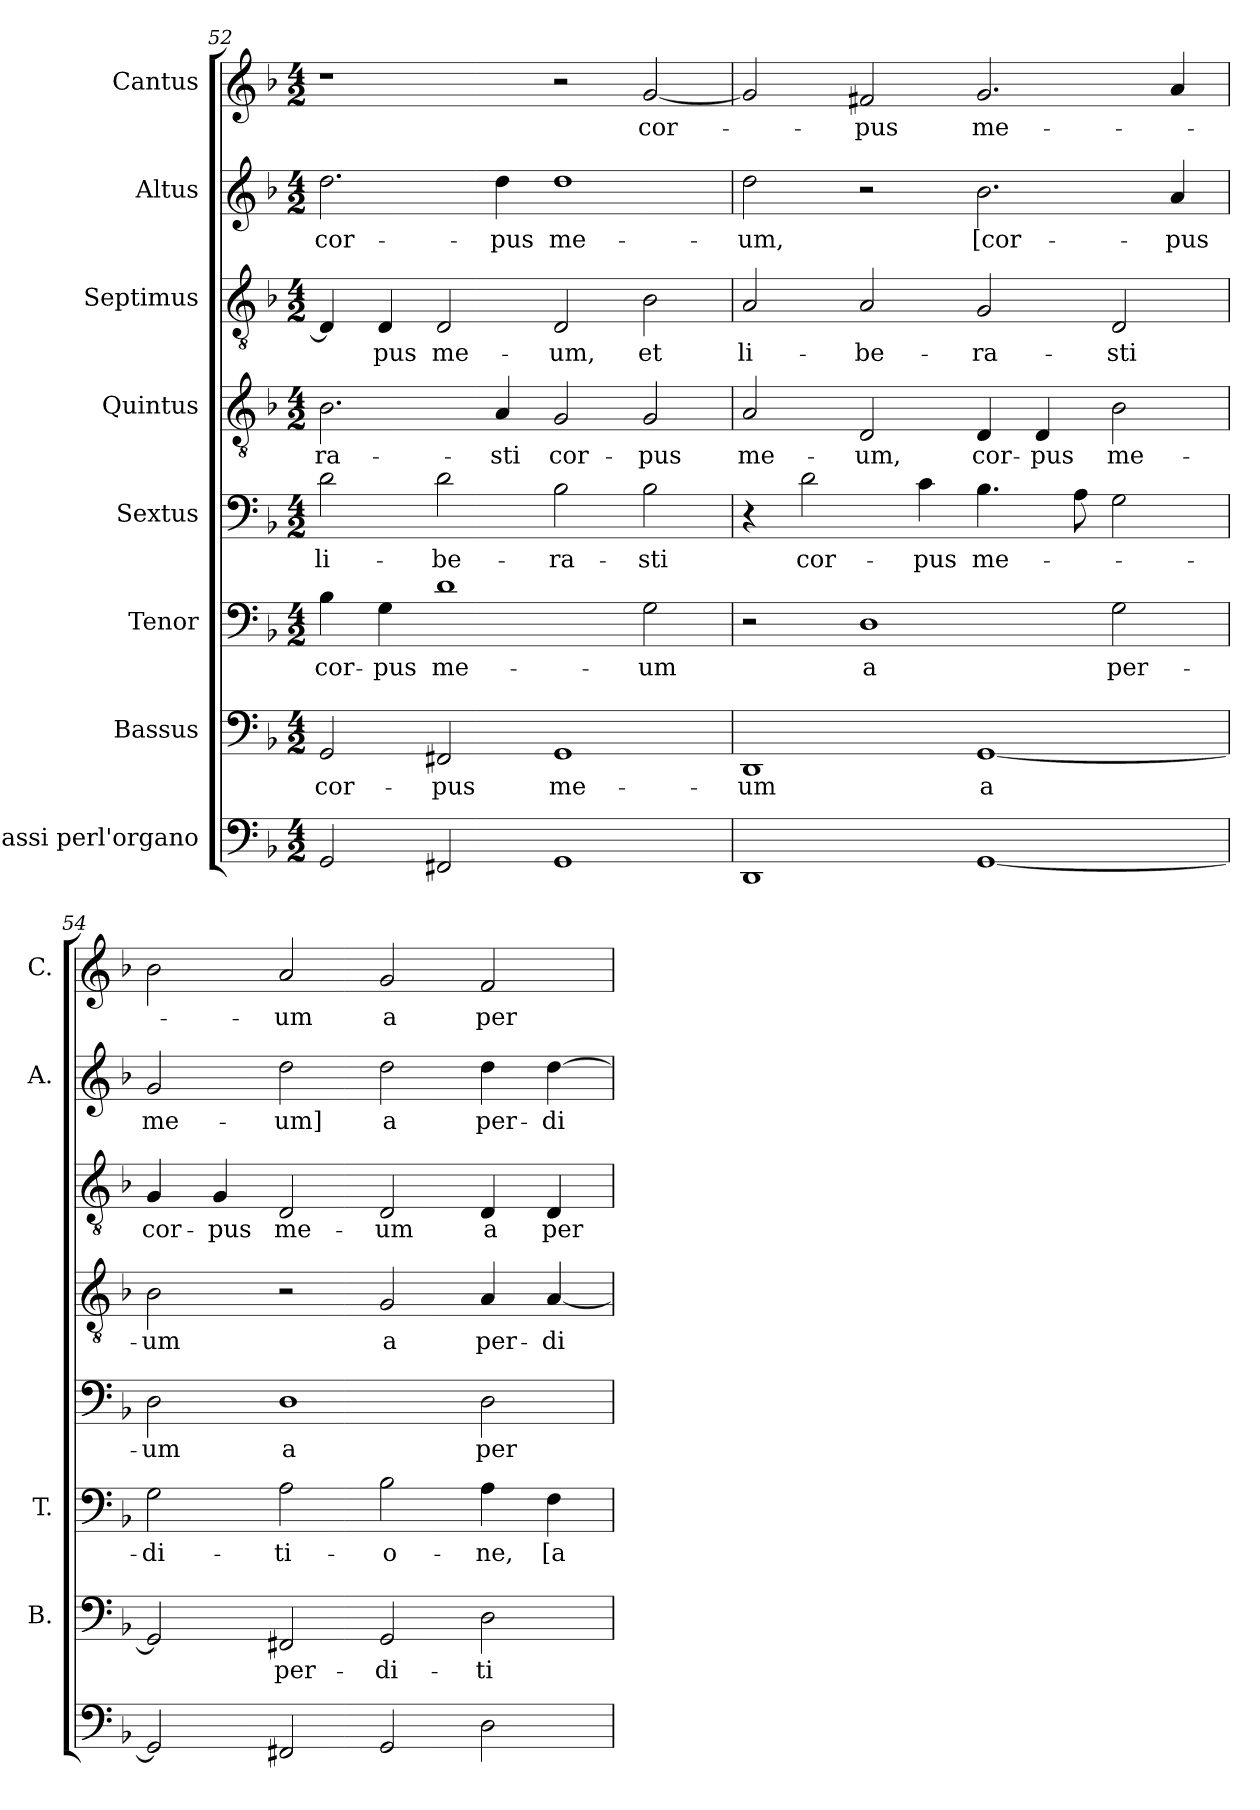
**kern	**kern	**text	**kern	**text	**kern	**text	**kern	**text	**kern	**text	**kern	**text	**kern	**text
*part8	*part7	*part7	*part6	*part6	*part5	*part5	*part4	*part4	*part3	*part3	*part2	*part2	*part1	*part1
*staff8	*staff7	*staff7	*staff6	*staff6	*staff5	*staff5	*staff4	*staff4	*staff3	*staff3	*staff2	*staff2	*staff1	*staff1
*I"Bassi perl'organo	*I"Bassus	*	*I"Tenor	*	*I"Sextus	*	*I"Quintus	*	*I"Septimus	*	*I"Altus	*	*I"Cantus	*
*	*I'B.	*	*I'T.	*	*	*	*	*	*	*	*I'A.	*	*I'C.	*
*clefF4	*clefF4	*	*clefF4	*	*clefF4	*	*clefGv2	*	*clefGv2	*	*clefG2	*	*clefG2	*
*	*	*	*	*	*	*	*ITrd7c12	*	*ITrd7c12	*	*ITrd7c12	*	*	*
*k[b-]	*k[b-]	*	*k[b-]	*	*k[b-]	*	*k[b-]	*	*k[b-]	*	*k[b-]	*	*k[b-]	*
*d:	*d:	*	*d:	*	*d:	*	*d:	*	*d:	*	*d:	*	*d:	*
*M4/2	*M4/2	*	*M4/2	*	*M4/2	*	*M4/2	*	*M4/2	*	*M4/2	*	*M4/2	*
=52	=52	=52	=52	=52	=52	=52	=52	=52	=52	=52	=52	=52	=52	=52
!	!	!LO:LY:b	!	!LO:LY:b	!	!LO:LY:b	!	!LO:LY:b	!	!	!	!LO:LY:b	!	!
2GG/	2GG/	cor-	4B-\	cor-	2d\	li-	2.BB-\	-ra-	4DD/]	.	2.d\	cor-	1r	.
!	!	!	!	!LO:LY:b	!	!	!	!	!	!LO:LY:b	!	!	!	!
.	.	.	4G\	-pus	.	.	.	.	4DD/	-pus	.	.	.	.
!	!	!LO:LY:b	!	!LO:LY:b	!	!LO:LY:b	!	!	!	!LO:LY:b	!	!	!	!
2FF#X/	2FF#X/	-pus	1d	me-	2d\	-be-	.	.	2DD/	me-	.	.	.	.
!	!	!	!	!	!	!	!	!LO:LY:b	!	!	!	!LO:LY:b	!	!
.	.	.	.	.	.	.	4AA/	-sti	.	.	4d\	-pus	.	.
!	!	!LO:LY:b	!	!	!	!LO:LY:b	!	!LO:LY:b	!	!LO:LY:b	!	!LO:LY:b	!	!
1GG	1GG	me-	.	.	2B-\	-ra-	2GG/	cor-	2DD/	-um,	1d	me-	2r	.
!	!	!	!	!LO:LY:b	!	!LO:LY:b	!	!LO:LY:b	!	!LO:LY:b	!	!	!	!LO:LY:b
.	.	.	2G\	-um	2B-\	-sti	2GG/	-pus	2BB-\	et	.	.	[<2g/	cor-
!!LO:PB:g=z
=53	=53	=53	=53	=53	=53	=53	=53	=53	=53	=53	=53	=53	=53	=53
!	!	!LO:LY:b	!	!	!	!	!	!LO:LY:b	!	!LO:LY:b	!	!LO:LY:b	!	!
1DD	1DD	-um	2r	.	4r	.	2AA/	me-	2AA/	li-	2d\	-um,	2g/]	.
!	!	!	!	!	!	!LO:LY:b	!	!	!	!	!	!	!	!
.	.	.	.	.	2d\	cor-	.	.	.	.	.	.	.	.
!	!	!	!	!LO:LY:b	!	!	!	!LO:LY:b	!	!LO:LY:b	!	!	!	!LO:LY:b
.	.	.	1D	a	.	.	2DD/	-um,	2AA/	-be-	2r	.	2f#X/	-pus
!	!	!	!	!	!	!LO:LY:b	!	!	!	!	!	!	!	!
.	.	.	.	.	4c\	-pus	.	.	.	.	.	.	.	.
!	!	!LO:LY:b	!	!	!	!LO:LY:b	!	!LO:LY:b	!	!LO:LY:b	!	!LO:LY:b	!	!LO:LY:b
[<1GG	[<1GG	a	.	.	4.B-\	me-	4DD/	cor-	2GG/	-ra-	2.B-\	[cor-	2.g/	me-
!	!	!	!	!	!	!	!	!LO:LY:b	!	!	!	!	!	!
.	.	.	.	.	.	.	4DD/	-pus	.	.	.	.	.	.
.	.	.	.	.	8A\	.	.	.	.	.	.	.	.	.
!	!	!	!	!LO:LY:b	!	!	!	!LO:LY:b	!	!LO:LY:b	!	!	!	!
.	.	.	2G\	per-	2G\	.	2BB-\	me-	2DD/	-sti	.	.	.	.
!	!	!	!	!	!	!	!	!	!	!	!	!LO:LY:b	!	!
.	.	.	.	.	.	.	.	.	.	.	4A/	-pus	4a/	.
=54	=54	=54	=54	=54	=54	=54	=54	=54	=54	=54	=54	=54	=54	=54
!	!	!	!	!LO:LY:b	!	!LO:LY:b	!	!LO:LY:b	!	!LO:LY:b	!	!LO:LY:b	!	!
2GG/]	2GG/]	.	2G\	-di-	2D\	-um	2BB-\	-um	4GG/	cor-	2G/	me-	2b-\	.
!	!	!	!	!	!	!	!	!	!	!LO:LY:b	!	!	!	!
.	.	.	.	.	.	.	.	.	4GG/	-pus	.	.	.	.
!	!	!LO:LY:b	!	!LO:LY:b	!	!LO:LY:b	!	!	!	!LO:LY:b	!	!LO:LY:b	!	!LO:LY:b
2FF#X/	2FF#X/	per-	2A\	-ti-	1D	a	2r	.	2DD/	me-	2d\	-um]	2a/	-um
!	!	!LO:LY:b	!	!LO:LY:b	!	!	!	!LO:LY:b	!	!LO:LY:b	!	!LO:LY:b	!	!LO:LY:b
2GG/	2GG/	-di-	2B-\	-o-	.	.	2GG/	a	2DD/	-um	2d\	a	2g/	a
!	!	!LO:LY:b	!	!LO:LY:b	!	!LO:LY:b	!	!LO:LY:b	!	!LO:LY:b	!	!LO:LY:b	!	!LO:LY:b
2D\	2D\	-ti-	4A\	-ne,	2D\	per-	4AA/	per-	4DD/	a	4d\	per-	2f/	per-
!	!	!	!	!LO:LY:b	!	!	!	!LO:LY:b	!	!LO:LY:b	!	!LO:LY:b	!	!
.	.	.	4F\	[a	.	.	[<4AA/	-di-	4DD/	per-	[>4d\	-di-	.	.
=	=	=	=	=	=	=	=	=	=	=	=	=	=	=
*-	*-	*-	*-	*-	*-	*-	*-	*-	*-	*-	*-	*-	*-	*-
